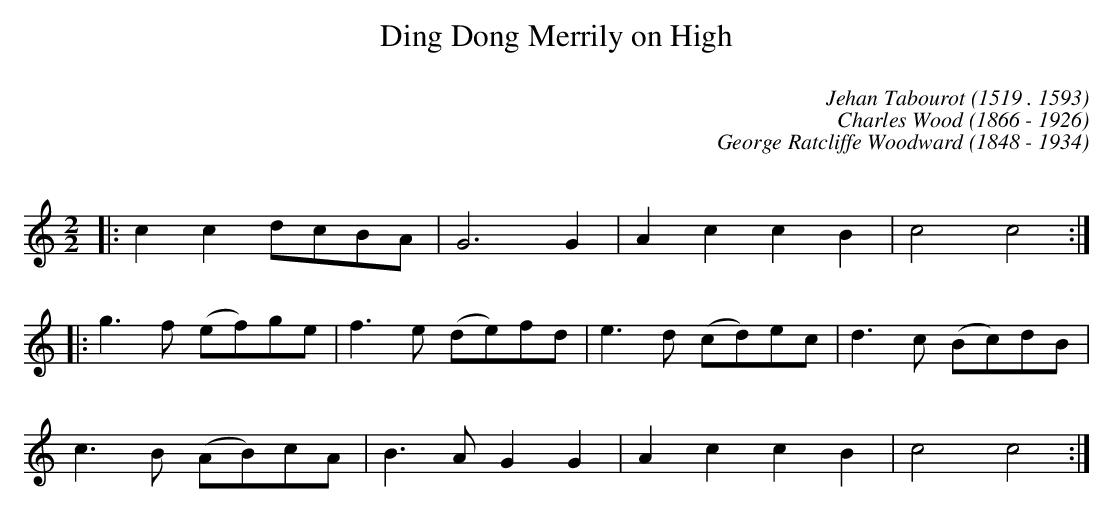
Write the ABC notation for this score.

X:1
C:
T: Ding Dong Merrily on High
C: Jehan Tabourot (1519 . 1593)
C: Charles Wood (1866 - 1926)
C: George Ratcliffe Woodward (1848 - 1934)
C:
M: 2/2
L: 1/8
K: C
V: 1
|: c2c2 dcBA | G6G2 | A2c2 c2B2 | c4 c4 :|
|: g2>f2 (ef)ge | f2>e2 (de)fd | e2>d2 (cd)ec | d2>c2 (Bc)dB |
c2>B2 (AB)cA | B2>A2 G2G2 | A2c2 c2B2 | c4 c4 :|
